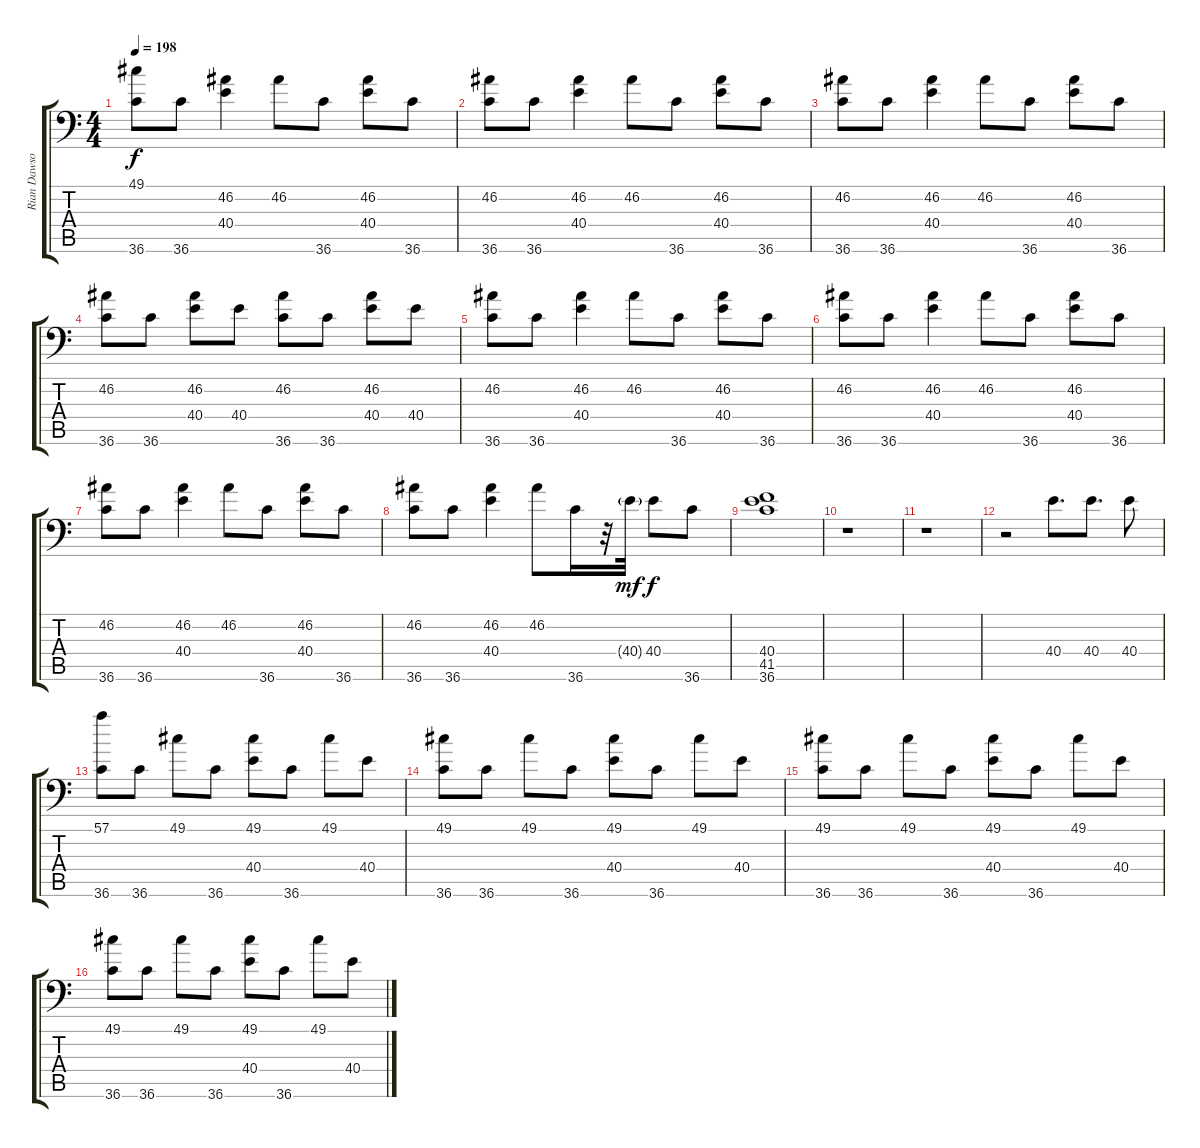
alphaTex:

\track ("Rian Dawson (Drums)" "Rian Dawso") {instrument acousticgrandpiano}
\staff {score tabs}
\tuning (C-1 C-1 C-1 C-1 C-1 C-1) {hide}
\ts (4 4)
\tempo 198
\clef f4
\ks c
(49.1 36.6).8{dy f} 36.6.8 (46.2 40.4).4 46.2.8 36.6.8 (46.2 40.4).8 36.6.8 |
(46.2 36.6).8 36.6.8 (46.2 40.4).4 46.2.8 36.6.8 (46.2 40.4).8 36.6.8 |
(46.2 36.6).8 36.6.8 (46.2 40.4).4 46.2.8 36.6.8 (46.2 40.4).8 36.6.8 |
(46.2 36.6).8 36.6.8 (46.2 40.4).8 40.4.8 (46.2 36.6).8 36.6.8 (46.2 40.4).8 40.4.8 |
(46.2 36.6).8 36.6.8 (46.2 40.4).4 46.2.8 36.6.8 (46.2 40.4).8 36.6.8 |
(46.2 36.6).8 36.6.8 (46.2 40.4).4 46.2.8 36.6.8 (46.2 40.4).8 36.6.8 |
(46.2 36.6).8 36.6.8 (46.2 40.4).4 46.2.8 36.6.8 (46.2 40.4).8 36.6.8 |
(46.2 36.6).8 36.6.8 (46.2 40.4).4 46.2.8 36.6.16 r.32 40.4{g}.32{dy mf} 40.4.8{dy f} 36.6.8 |
(40.4 41.5 36.6).1 |
r.1 |
r.1 |
r.2 40.4.8{d} 40.4.8{d} 40.4.8 |
(57.1 36.6).8 36.6.8 49.1.8 36.6.8 (49.1 40.4).8 36.6.8 49.1.8 40.4.8 |
(49.1 36.6).8 36.6.8 49.1.8 36.6.8 (49.1 40.4).8 36.6.8 49.1.8 40.4.8 |
(49.1 36.6).8 36.6.8 49.1.8 36.6.8 (49.1 40.4).8 36.6.8 49.1.8 40.4.8 |
(49.1 36.6).8 36.6.8 49.1.8 36.6.8 (49.1 40.4).8 36.6.8 49.1.8 40.4.8
